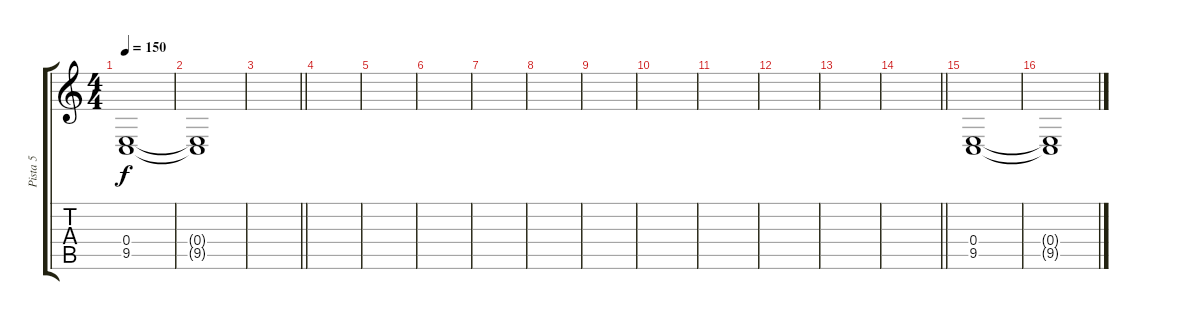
\track ("Pista 5" "Pista 5") {instrument synthstrings1}
\staff {score tabs}
\tuning (E4 C4 G3 C3 G2 C2) {hide}
\ts (4 4)
\tempo 150
\clef g2
\ks c
(0.4{t} 9.5{t}).1{dy f} |
(0.4{t} 9.5{t}).1 |
\barLineRight lightlight
|
\section ("" "")
|
|
|
|
|
|
|
|
|
|
\barLineRight lightlight
|
\section ("" "")
(0.4 9.5).1 |
(0.4{t} 9.5{t}).1
